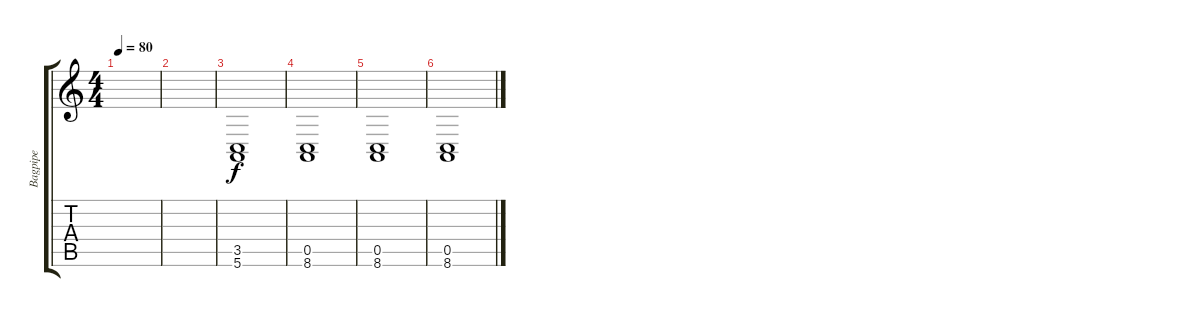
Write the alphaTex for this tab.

\track ("Bagpipe" "Bagpipe") {instrument bagpipe}
\staff {score tabs}
\tuning (E4 B3 G3 D3 A2 E2) {hide}
\ts (4 4)
\tempo 80
\clef g2
\ks c
|
|
(3.5 5.6).1 |
(0.5 8.6).1 |
(0.5 8.6).1 |
(0.5 8.6).1
